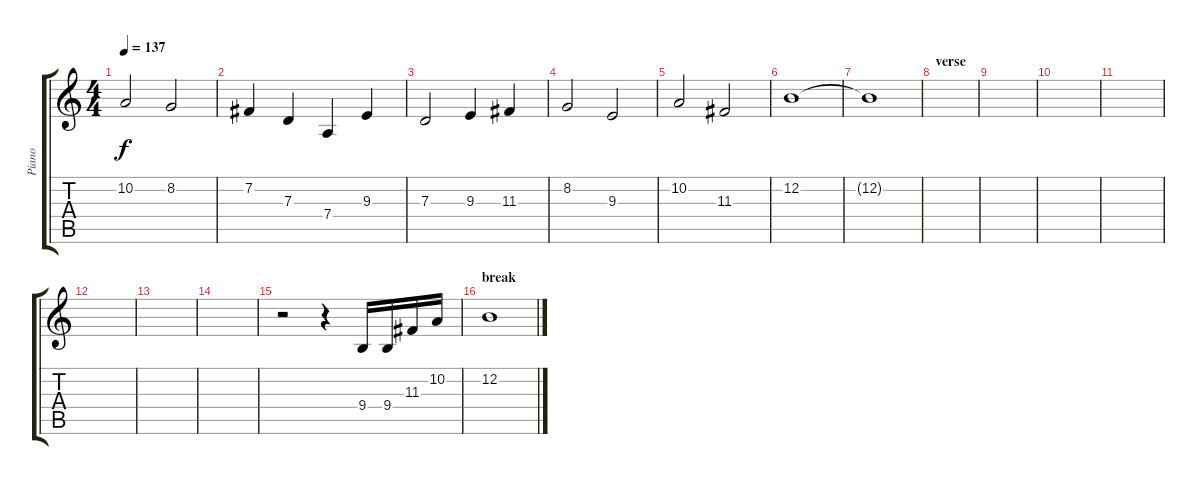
\track ("Piano" "Piano") {instrument acousticgrandpiano}
\staff {score tabs}
\tuning (E4 B3 G3 D3 A2 E2) {hide}
\ts (4 4)
\tempo 137
\clef g2
\ks c
10.2.2{dy f instrument acousticgrandpiano} 8.2.2 |
7.2.4 7.3.4 7.4.4 9.3.4 |
7.3.2 9.3.4 11.3.4 |
8.2.2 9.3.2 |
10.2.2 11.3.2 |
12.2.1 |
12.2{t}.1 |
\section ("" "verse")
|
|
|
|
|
|
|
r.2 r.4 9.4.16 9.4.16 11.3.16 10.2.16 |
\section ("" "break")
12.2.1
